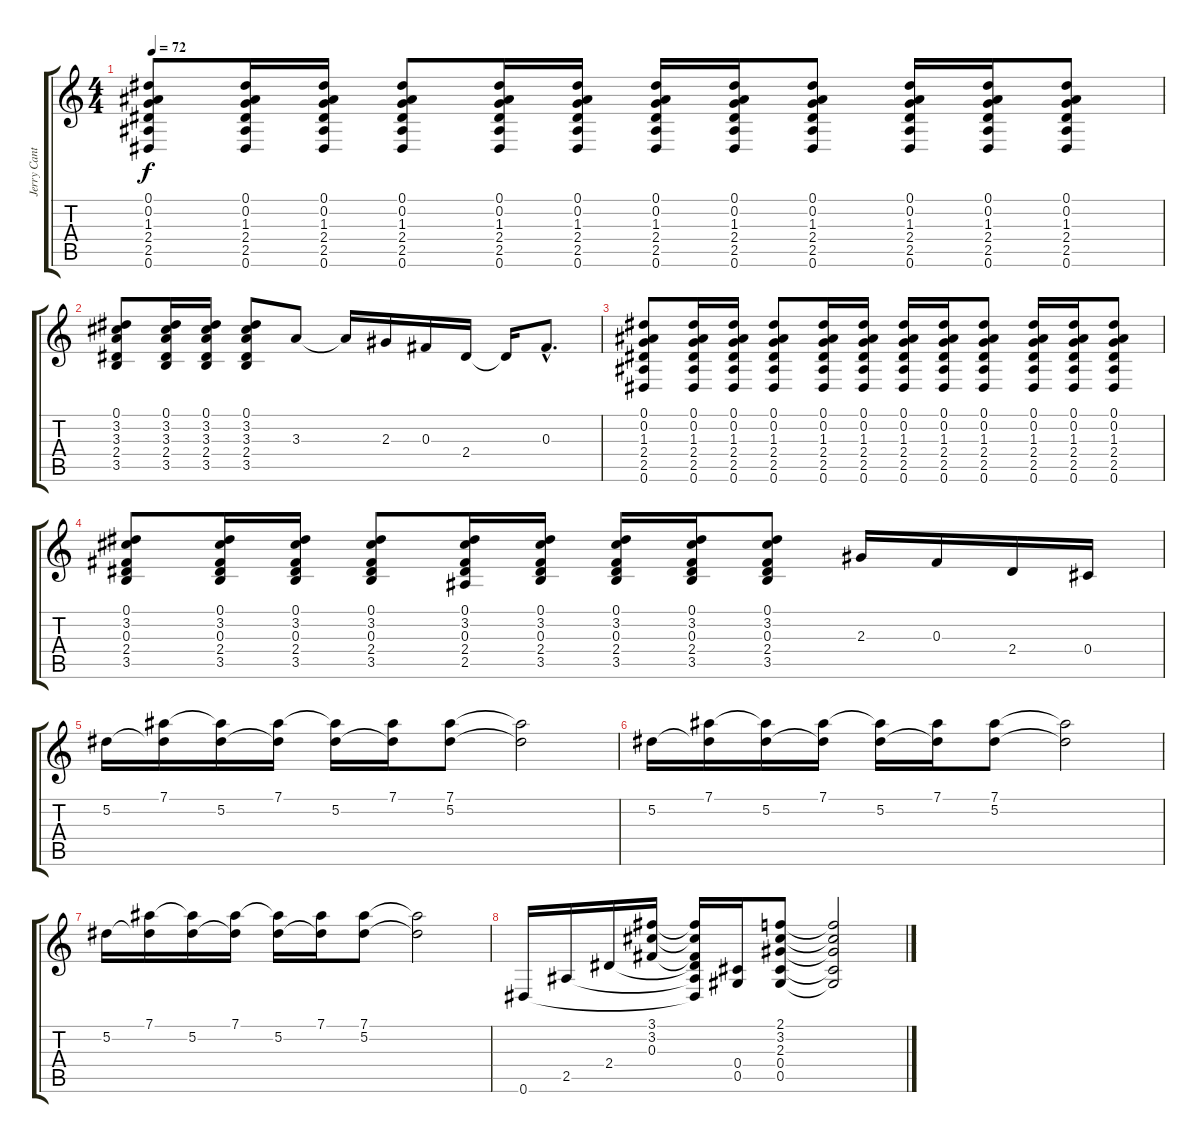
\track ("Jerry Cantrell - Guitar 4 - Clean" "Jerry Cant") {instrument electricguitarclean}
\staff {score tabs}
\tuning (Eb4 Bb3 Gb3 Db3 Ab2 Eb2) {hide}
\ts (4 4)
\tempo 72
\clef g2
\ks c
(0.1 0.2 1.3 2.4 2.5 0.6).8{dy f} (0.1 0.2 1.3 2.4 2.5 0.6).16 (0.1 0.2 1.3 2.4 2.5 0.6).16 (0.1 0.2 1.3 2.4 2.5 0.6).8 (0.1 0.2 1.3 2.4 2.5 0.6).16 (0.1 0.2 1.3 2.4 2.5 0.6).16 (0.1 0.2 1.3 2.4 2.5 0.6).16 (0.1 0.2 1.3 2.4 2.5 0.6).16 (0.1 0.2 1.3 2.4 2.5 0.6).8 (0.1 0.2 1.3 2.4 2.5 0.6).16 (0.1 0.2 1.3 2.4 2.5 0.6).16 (0.1 0.2 1.3 2.4 2.5 0.6).8 |
(0.1 3.2 3.3 2.4 3.5).8 (0.1 3.2 3.3 2.4 3.5).16 (0.1 3.2 3.3 2.4 3.5).16 (0.1 3.2 3.3 2.4 3.5).8 3.3.8 3.3{t}.16 2.3.16 0.3.16 2.4.16 2.4{t}.16 0.3{hac}.8{d} |
(0.1 0.2 1.3 2.4 2.5 0.6).8 (0.1 0.2 1.3 2.4 2.5 0.6).16 (0.1 0.2 1.3 2.4 2.5 0.6).16 (0.1 0.2 1.3 2.4 2.5 0.6).8 (0.1 0.2 1.3 2.4 2.5 0.6).16 (0.1 0.2 1.3 2.4 2.5 0.6).16 (0.1 0.2 1.3 2.4 2.5 0.6).16 (0.1 0.2 1.3 2.4 2.5 0.6).16 (0.1 0.2 1.3 2.4 2.5 0.6).8 (0.1 0.2 1.3 2.4 2.5 0.6).16 (0.1 0.2 1.3 2.4 2.5 0.6).16 (0.1 0.2 1.3 2.4 2.5 0.6).8 |
(0.1 3.2 0.3 2.4 3.5).8 (0.1 3.2 0.3 2.4 3.5).16 (0.1 3.2 0.3 2.4 3.5).16 (0.1 3.2 0.3 2.4 3.5).8 (0.1 3.2 0.3 2.4 2.5).16 (0.1 3.2 0.3 2.4 3.5).16 (0.1 3.2 0.3 2.4 3.5).16 (0.1 3.2 0.3 2.4 3.5).16 (0.1 3.2 0.3 2.4 3.5).8 2.3.16 0.3.16 2.4.16 0.4.16 |
5.2.16 (7.1 5.2{t}).16 (7.1{t} 5.2).16 (7.1 5.2{t}).16 (7.1{t} 5.2).16 (7.1 5.2{t}).16 (7.1 5.2).8 (7.1{t} 5.2{t}).2 |
5.2.16 (7.1 5.2{t}).16 (7.1{t} 5.2).16 (7.1 5.2{t}).16 (7.1{t} 5.2).16 (7.1 5.2{t}).16 (7.1 5.2).8 (7.1{t} 5.2{t}).2 |
5.2.16 (7.1 5.2{t}).16 (7.1{t} 5.2).16 (7.1 5.2{t}).16 (7.1{t} 5.2).16 (7.1 5.2{t}).16 (7.1 5.2).8 (7.1{t} 5.2{t}).2 |
0.6.16 2.5.16 2.4.16 (3.1 3.2 0.3).16 (3.1{t} 3.2{t} 0.3{t} 2.4{t} 2.5{t} 0.6{t}).16 (0.4 0.5).16 (2.1 3.2 2.3 0.4 0.5).8 (2.1{t} 3.2{t} 2.3{t} 0.4{t} 0.5{t}).2
